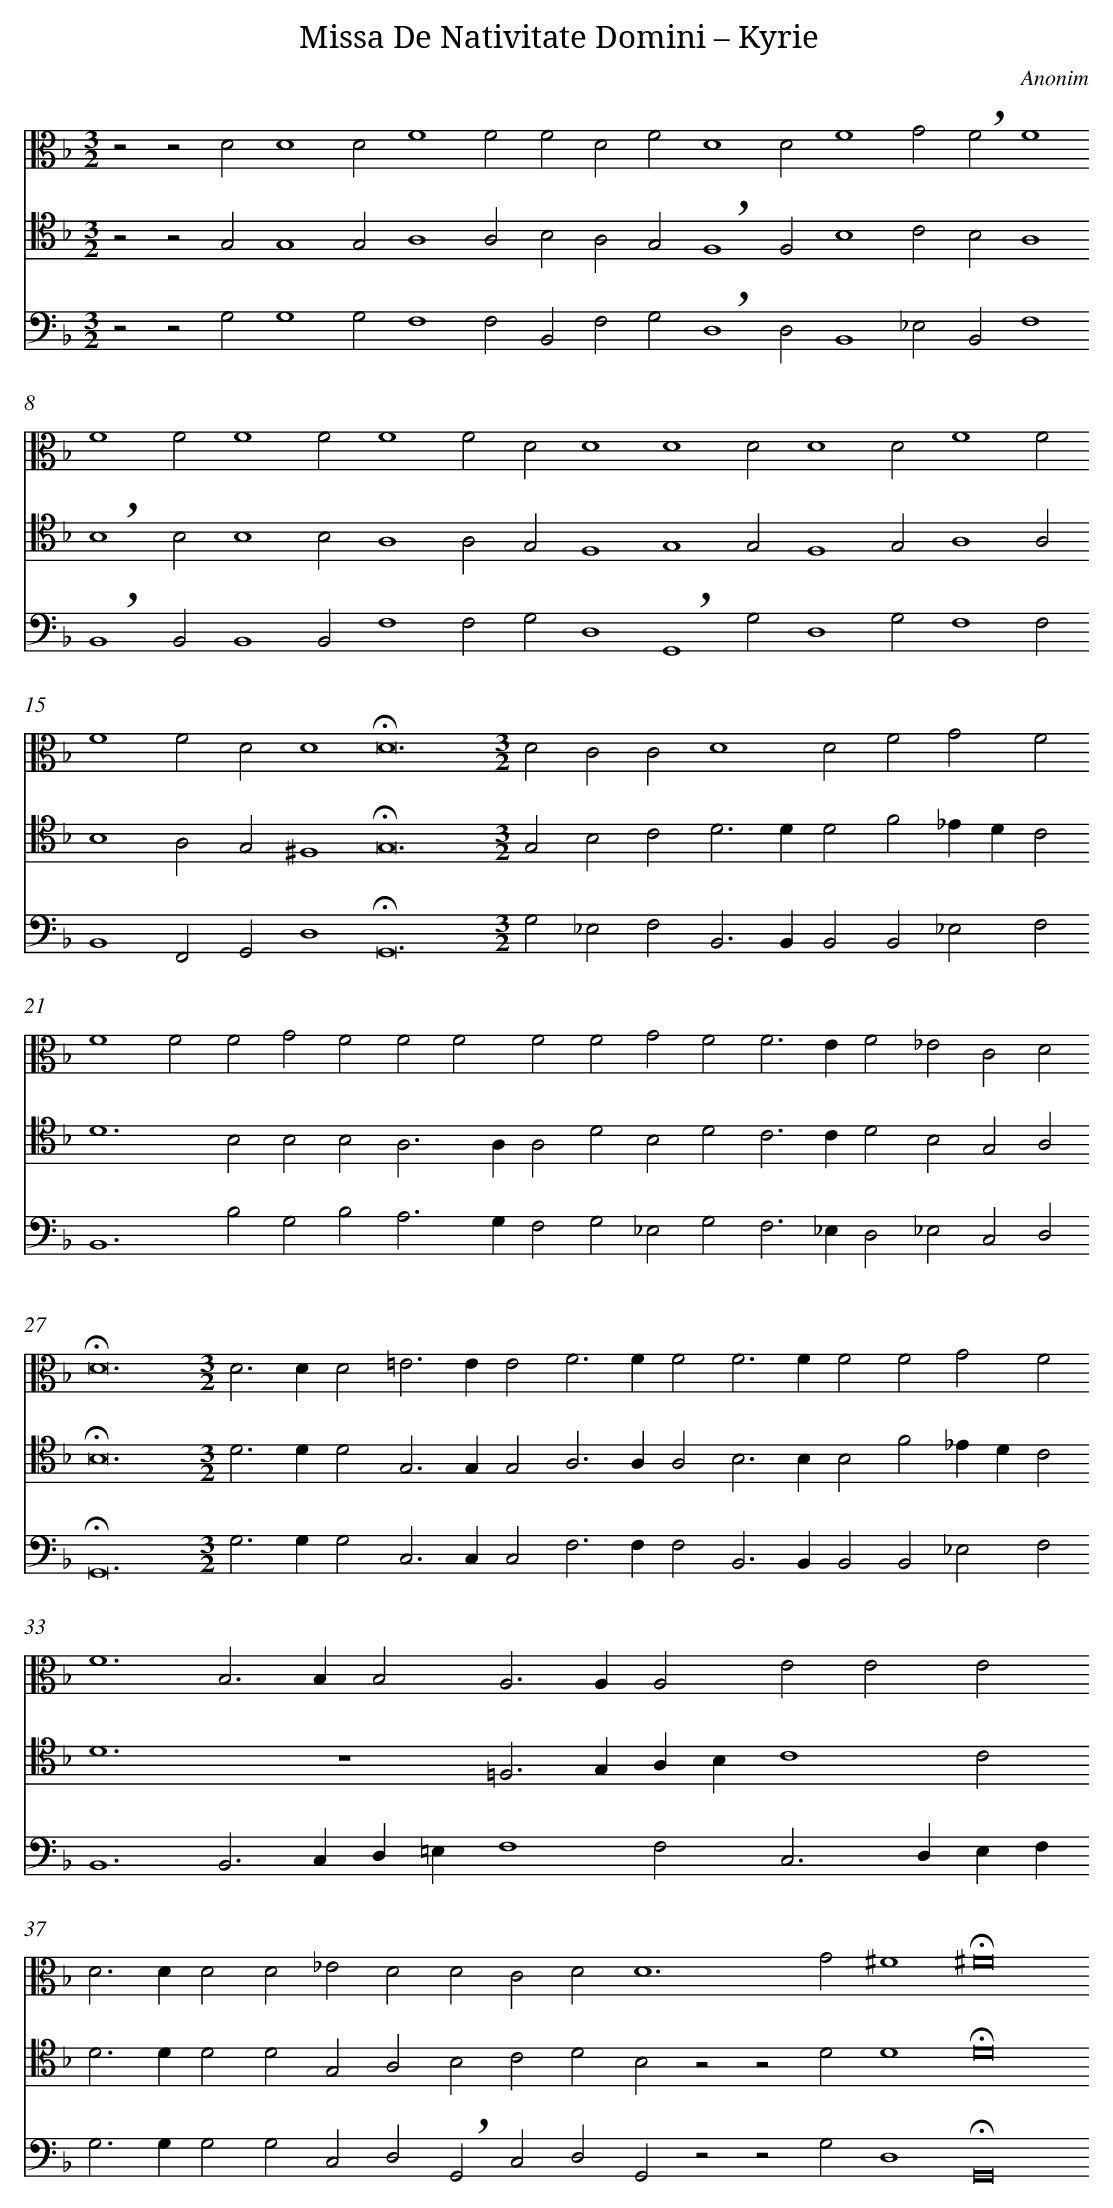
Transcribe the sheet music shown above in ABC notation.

X:1
T: Missa De Nativitate Domini – Kyrie
C: Anonim
L: 1/4
M: 3/2
V: 1 clef=alto
V: 2 clef=tenor
V: 3 clef=bass
K: F
[V:1] z2z2D2 [|]
[V:2] z2z2G,2 [|]
[V:3] z2z2G,2 [|]
[V:1] D4D2 [|]
[V:2] G,4G,2 [|]
[V:3] G,4G,2 [|]
[V:1] F4F2 [|]
[V:2] A,4A,2 [|]
[V:3] F,4F,2 [|]
[V:1] F2D2F2 [|]
[V:2] B,2A,2G,2 [|]
[V:3] B,,2F,2G,2 [|]
[V:1] D4D2 [|]
[V:2] !breath!F,4F,2 [|]
[V:3] !breath!D,4D,2 [|]
[V:1] F4G2 [|]
[V:2] B,4C2 [|]
[V:3] B,,4_E,2 [|]
[V:1] !breath!F2F4 [|]
[V:2] B,2A,4 [|]
[V:3] B,,2F,4 [|]
[V:1] F4F2 [|]
[V:2] !breath!B,4B,2 [|]
[V:3] !breath!B,,4B,,2 [|]
[V:1] F4F2 [|]
[V:2] B,4B,2 [|]
[V:3] B,,4B,,2 [|]
[V:1] F4F2 [|]
[V:2] A,4A,2 [|]
[V:3] F,4F,2 [|]
[V:1] D2D4 [|]
[V:2] G,2F,4 [|]
[V:3] G,2D,4 [|]
[V:1] D4D2 [|]
[V:2] G,4G,2 [|]
[V:3] !breath!G,,4G,2 [|]
[V:1] D4D2 [|]
[V:2] F,4G,2 [|]
[V:3] D,4G,2 [|]
[V:1] F4F2 [|]
[V:2] A,4A,2 [|]
[V:3] F,4F,2 [|]
[V:1] F4F2 [|]
[V:2] B,4A,2 [|]
[V:3] B,,4F,,2 [|]
[V:1] D2D4 [|]
[V:2] G,2^F,4 [|]
[V:3] G,,2D,4 [|]
[V:1] !fermata!D12 [|]
[V:2] !fermata!G,12 [|]
[V:3] !fermata!G,,12 [|]
[V:1] [M:3/2]D2C2C2 [|]
[V:2] [M:3/2]G,2B,2C2 [|]
[V:3] [M:3/2]G,2_E,2F,2 [|]
[V:1] D4D2 [|]
[V:2] D2>D2D2 [|]
[V:3] B,,2>B,,2B,,2 [|]
[V:1] F2G2F2 [|]
[V:2] F2_EDC2 [|]
[V:3] B,,2_E,2F,2 [|]
[V:1] F4F2 [|]
[V:2] D6 [|]
[V:3] B,,6 [|]
[V:1] F2G2F2 [|]
[V:2] B,2B,2B,2 [|]
[V:3] B,2G,2B,2 [|]
[V:1] F2F2F2 [|]
[V:2] A,2>A,2A,2 [|]
[V:3] A,2>G,2F,2 [|]
[V:1] F2G2F2 [|]
[V:2] D2B,2D2 [|]
[V:3] G,2_E,2G,2 [|]
[V:1] F2>E2F2 [|]
[V:2] C2>C2D2 [|]
[V:3] F,2>_E,2D,2 [|]
[V:1] _E2C2D2 [|]
[V:2] B,2G,2A,2 [|]
[V:3] _E,2C,2D,2 [|]
[V:1] !fermata!D12 [|]
[V:2] !fermata!B,12 [|]
[V:3] !fermata!G,,12 [|]
[V:1] [M:3/2]D2>D2D2 [|]
[V:2] [M:3/2]D2>D2D2 [|]
[V:3] [M:3/2]G,2>G,2G,2 [|]
[V:1] =E2>E2E2 [|]
[V:2] G,2>G,2G,2 [|]
[V:3] C,2>C,2C,2 [|]
[V:1] F2>F2F2 [|]
[V:2] A,2>A,2A,2 [|]
[V:3] F,2>F,2F,2 [|]
[V:1] F2>F2F2 [|]
[V:2] B,2>B,2B,2 [|]
[V:3] B,,2>B,,2B,,2 [|]
[V:1] F2G2F2 [|]
[V:2] F2_EDC2 [|]
[V:3] B,,2_E,2F,2 [|]
[V:1] F6 [|]
[V:2] D6 [|]
[V:3] B,,6 [|]
[V:1] B,2>B,2B,2 [|]
[V:2] z6 [|]
[V:3] B,,2>C,2D,=E, [|]
[V:1] A,2>A,2A,2 [|]
[V:2] =F,2>G,2A,B, [|]
[V:3] F,4F,2 [|]
[V:1] E2E2E2 [|]
[V:2] C4C2 [|]
[V:3] C,2>D,2E,F, [|]
[V:1] D2>D2D2 [|]
[V:2] D2>D2D2 [|]
[V:3] G,2>G,2G,2 [|]
[V:1] D2_E2D2 [|]
[V:2] D2G,2A,2 [|]
[V:3] G,2C,2D,2 [|]
[V:1] D2C2D2 [|]
[V:2] B,2C2D2 [|]
[V:3] !breath!G,,2C,2D,2 [|]
[V:1] D6 [|]
[V:2] B,2z2z2 [|]
[V:3] G,,2z2z2 [|]
[V:1] G2^F4 [|]
[V:2] D2D4 [|]
[V:3] G,2D,4 [|]
[V:1] !fermata!^F12 [|]
[V:2] !fermata!D12 [|]
[V:3] !fermata!G,,12 [|]
